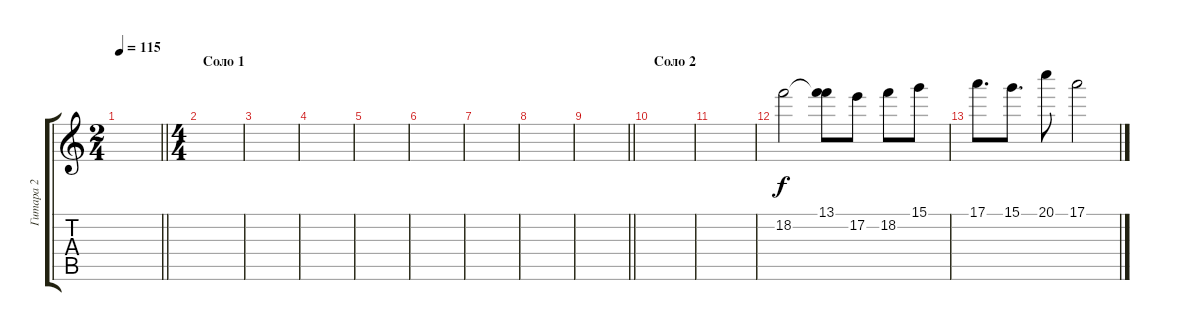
\track ("Гитара 2" "Гитара 2") {instrument distortionguitar}
\staff {score tabs}
\tuning (E4 B3 G3 D3 A2 E2) {hide}
\ts (2 4)
\tempo 115
\clef g2
\barLineRight lightlight
\ks c
|
\ts (4 4)
\section ("" "Соло 1")
|
|
|
|
|
|
|
\barLineRight lightlight
|
\section ("" "Соло 2")
|
|
18.2.2 (13.1 18.2{t}).8 17.2.8 18.2.8 15.1.8 |
17.1.8{d} 15.1.8{d} 20.1.8 17.1.2
